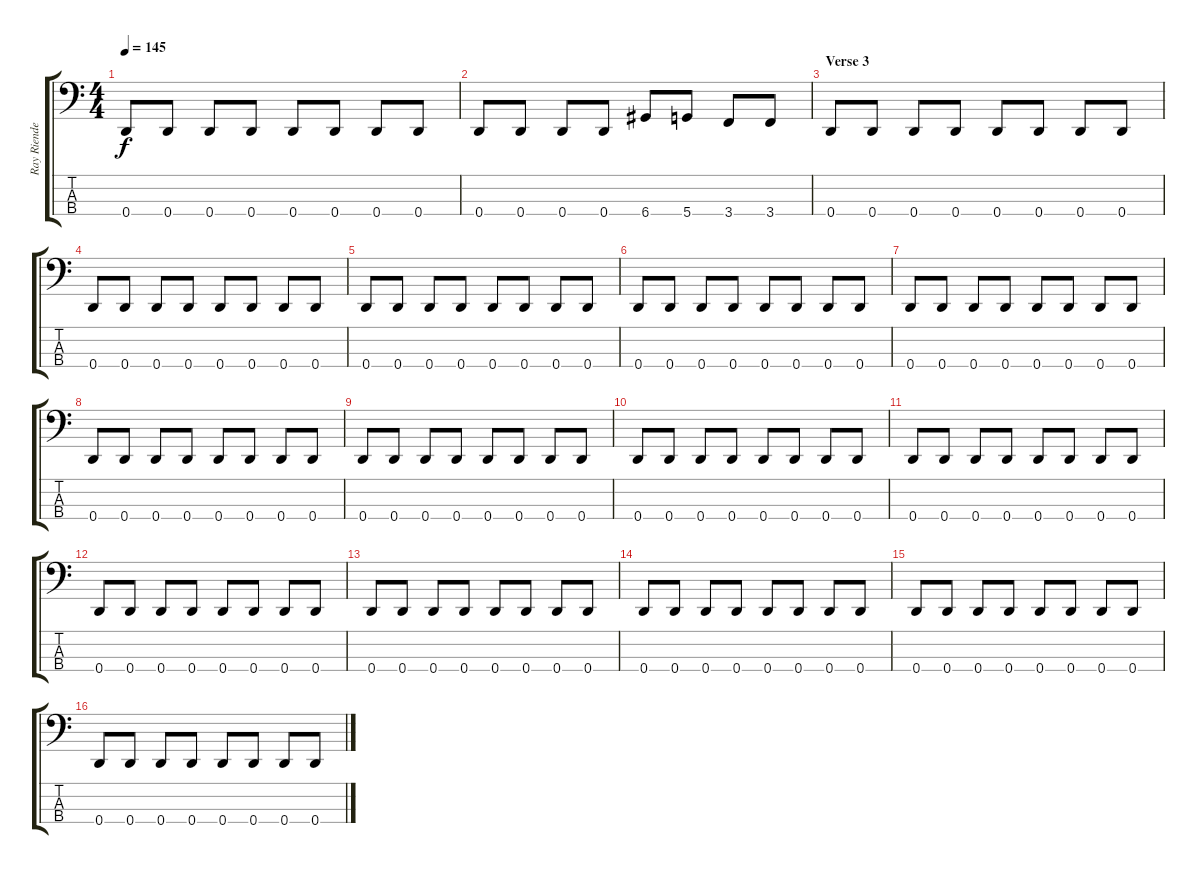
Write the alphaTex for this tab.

\track ("Ray Riendeau" "Ray Riende") {instrument electricbassfinger}
\staff {score tabs}
\tuning (G2 D2 A1 D1) {hide}
\ts (4 4)
\tempo 145
\clef f4
\ks c
0.4.8{dy f} 0.4.8 0.4.8 0.4.8 0.4.8 0.4.8 0.4.8 0.4.8 |
0.4.8 0.4.8 0.4.8 0.4.8 6.4.8 5.4.8 3.4.8 3.4.8 |
\section ("" "Verse 3")
0.4.8 0.4.8 0.4.8 0.4.8 0.4.8 0.4.8 0.4.8 0.4.8 |
0.4.8 0.4.8 0.4.8 0.4.8 0.4.8 0.4.8 0.4.8 0.4.8 |
0.4.8 0.4.8 0.4.8 0.4.8 0.4.8 0.4.8 0.4.8 0.4.8 |
0.4.8 0.4.8 0.4.8 0.4.8 0.4.8 0.4.8 0.4.8 0.4.8 |
0.4.8 0.4.8 0.4.8 0.4.8 0.4.8 0.4.8 0.4.8 0.4.8 |
0.4.8 0.4.8 0.4.8 0.4.8 0.4.8 0.4.8 0.4.8 0.4.8 |
0.4.8 0.4.8 0.4.8 0.4.8 0.4.8 0.4.8 0.4.8 0.4.8 |
0.4.8 0.4.8 0.4.8 0.4.8 0.4.8 0.4.8 0.4.8 0.4.8 |
0.4.8 0.4.8 0.4.8 0.4.8 0.4.8 0.4.8 0.4.8 0.4.8 |
0.4.8 0.4.8 0.4.8 0.4.8 0.4.8 0.4.8 0.4.8 0.4.8 |
0.4.8 0.4.8 0.4.8 0.4.8 0.4.8 0.4.8 0.4.8 0.4.8 |
0.4.8 0.4.8 0.4.8 0.4.8 0.4.8 0.4.8 0.4.8 0.4.8 |
0.4.8 0.4.8 0.4.8 0.4.8 0.4.8 0.4.8 0.4.8 0.4.8 |
0.4.8 0.4.8 0.4.8 0.4.8 0.4.8 0.4.8 0.4.8 0.4.8
